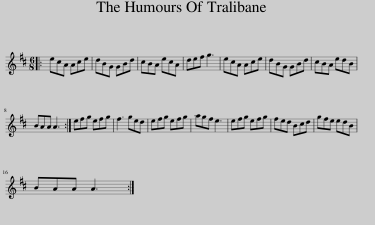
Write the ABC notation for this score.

X:1
L:1/8
M:6/8
I:linebreak $
K:D
V:1 treble
V:1
|: ecA Ace | dBG GBd | cBA ecA | def g3 | ecA Ace | %5
 dBG GBd | cBA edB |$ BAA A3 :| efg efg | f3 ged | %10
 efg efg | agf e3 | efg efg | fed Bcd | gfe edB |$ %15
 BAA A3 :| %16
